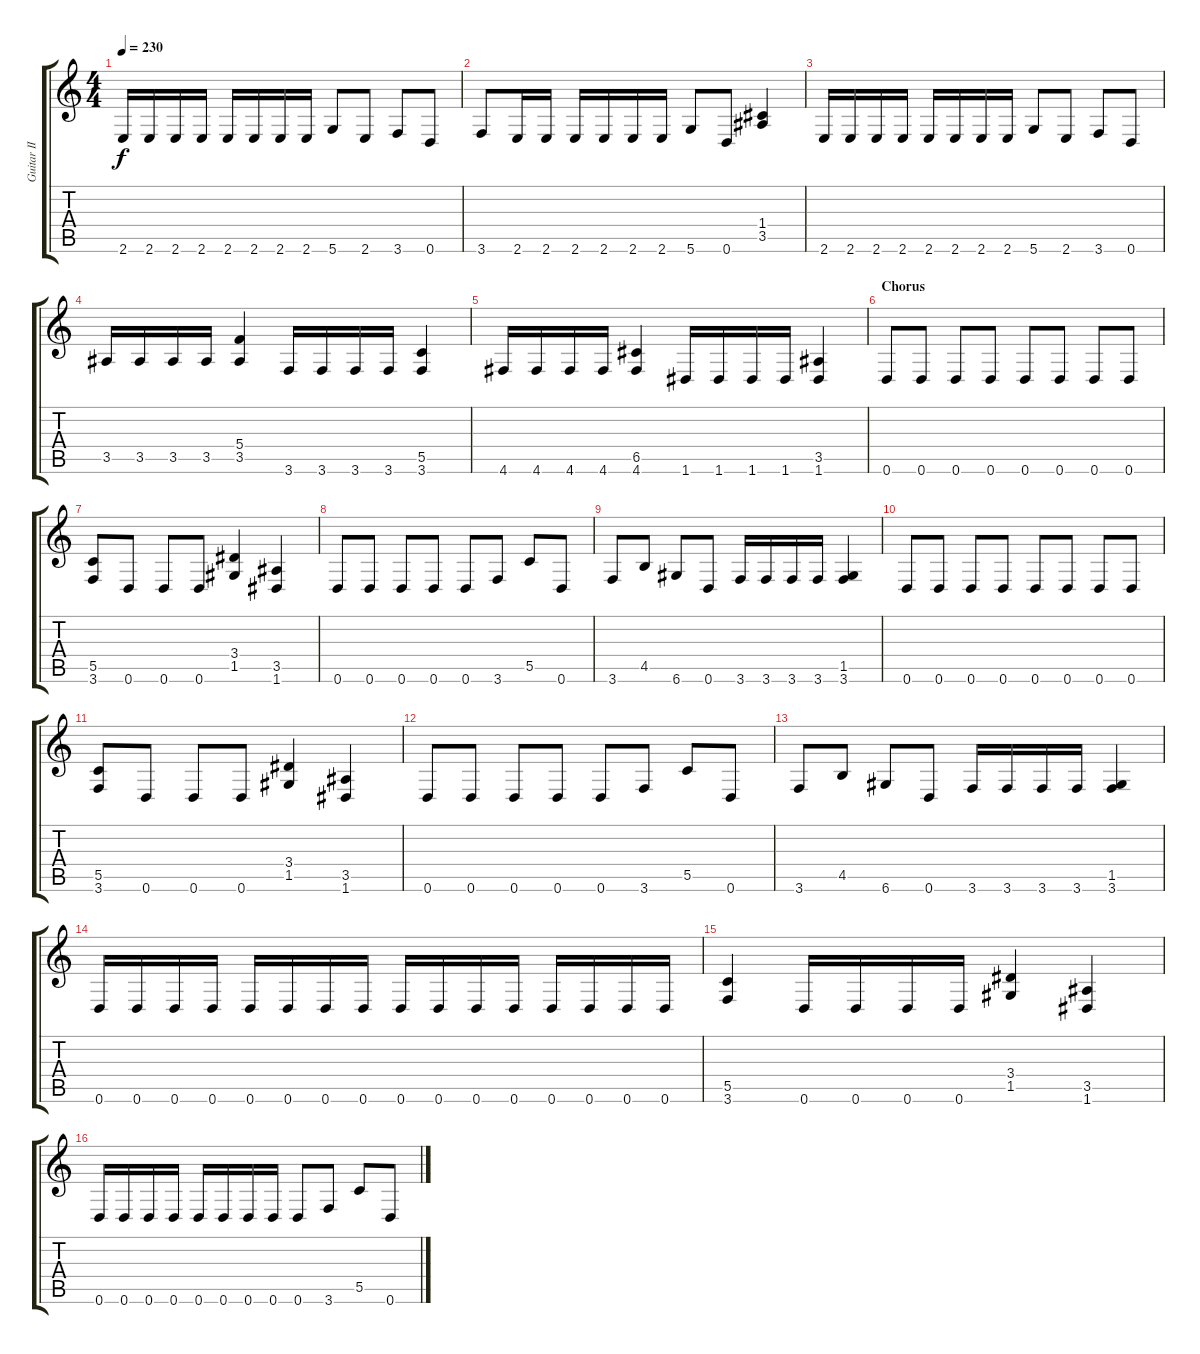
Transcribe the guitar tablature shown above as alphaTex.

\track ("Guitar II" "Guitar II") {instrument distortionguitar}
\staff {score tabs}
\tuning (D4 A3 F3 C3 G2 D2) {hide}
\ts (4 4)
\tempo 230
\clef g2
\ks c
2.6.16{dy f} 2.6.16 2.6.16 2.6.16 2.6.16 2.6.16 2.6.16 2.6.16 5.6.8 2.6.8 3.6.8 0.6.8 |
3.6.8 2.6.16 2.6.16 2.6.16 2.6.16 2.6.16 2.6.16 5.6.8 0.6.8 (1.4 3.5).4 |
2.6.16 2.6.16 2.6.16 2.6.16 2.6.16 2.6.16 2.6.16 2.6.16 5.6.8 2.6.8 3.6.8 0.6.8 |
3.5.16 3.5.16 3.5.16 3.5.16 (5.4 3.5).4 3.6.16 3.6.16 3.6.16 3.6.16 (5.5 3.6).4 |
4.6.16 4.6.16 4.6.16 4.6.16 (6.5 4.6).4 1.6.16 1.6.16 1.6.16 1.6.16 (3.5 1.6).4 |
\section ("" "Chorus")
0.6.8 0.6.8 0.6.8 0.6.8 0.6.8 0.6.8 0.6.8 0.6.8 |
(5.5 3.6).8 0.6.8 0.6.8 0.6.8 (3.4 1.5).4 (3.5 1.6).4 |
0.6.8 0.6.8 0.6.8 0.6.8 0.6.8 3.6.8 5.5.8 0.6.8 |
3.6.8 4.5.8 6.6.8 0.6.8 3.6.16 3.6.16 3.6.16 3.6.16 (1.5 3.6).4 |
0.6.8 0.6.8 0.6.8 0.6.8 0.6.8 0.6.8 0.6.8 0.6.8 |
(5.5 3.6).8 0.6.8 0.6.8 0.6.8 (3.4 1.5).4 (3.5 1.6).4 |
0.6.8 0.6.8 0.6.8 0.6.8 0.6.8 3.6.8 5.5.8 0.6.8 |
3.6.8 4.5.8 6.6.8 0.6.8 3.6.16 3.6.16 3.6.16 3.6.16 (1.5 3.6).4 |
\section ("" "")
0.6.16 0.6.16 0.6.16 0.6.16 0.6.16 0.6.16 0.6.16 0.6.16 0.6.16 0.6.16 0.6.16 0.6.16 0.6.16 0.6.16 0.6.16 0.6.16 |
(5.5 3.6).4 0.6.16 0.6.16 0.6.16 0.6.16 (3.4 1.5).4 (3.5 1.6).4 |
0.6.16 0.6.16 0.6.16 0.6.16 0.6.16 0.6.16 0.6.16 0.6.16 0.6.8 3.6.8 5.5.8 0.6.8
